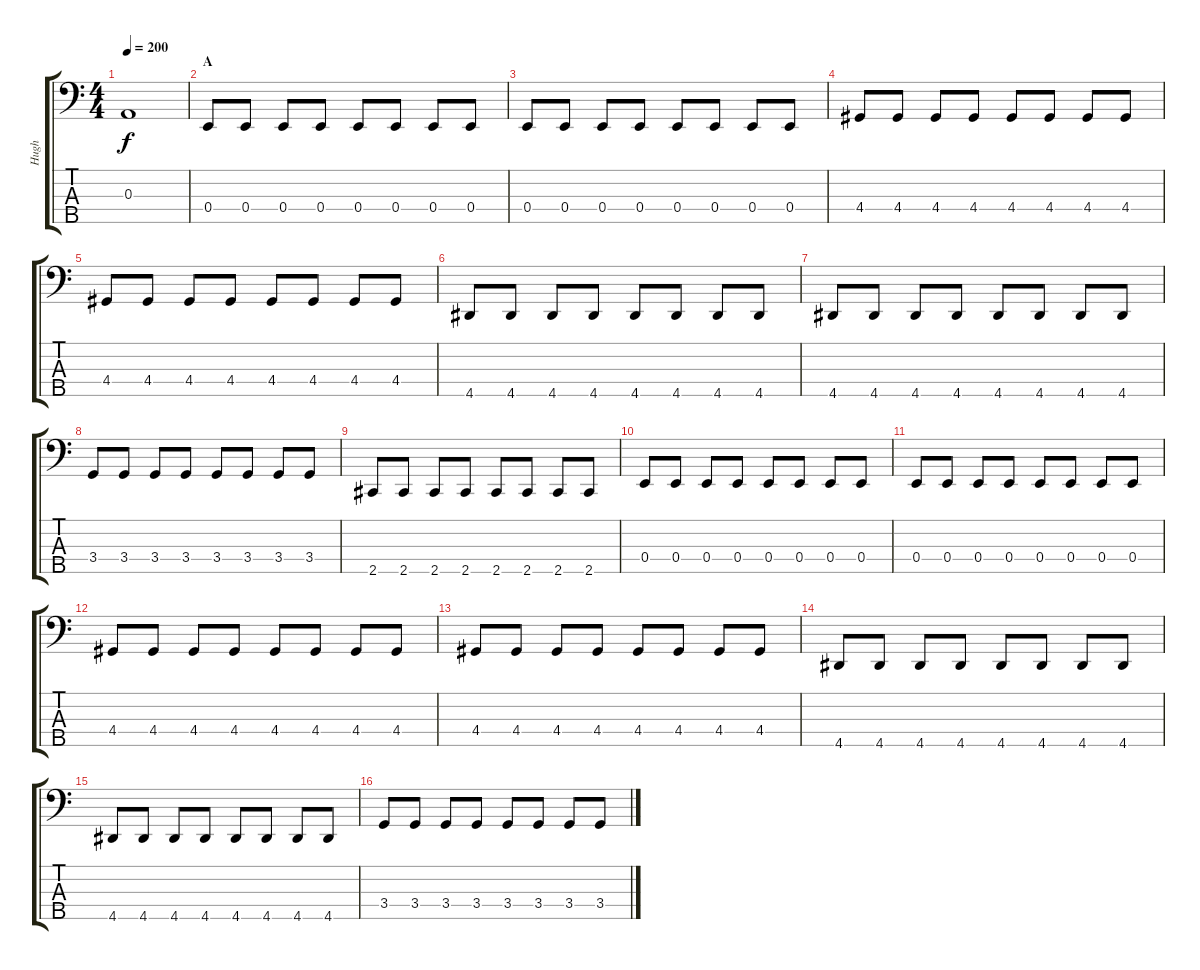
\track ("Hugh" "Hugh") {instrument electricbasspick}
\staff {score tabs}
\tuning (G2 D2 A1 E1 B0) {hide}
\ts (4 4)
\tempo 200
\clef f4
\ks c
0.3.1{dy f} |
\section ("" "A")
0.4.8 0.4.8 0.4.8 0.4.8 0.4.8 0.4.8 0.4.8 0.4.8 |
0.4.8 0.4.8 0.4.8 0.4.8 0.4.8 0.4.8 0.4.8 0.4.8 |
4.4.8 4.4.8 4.4.8 4.4.8 4.4.8 4.4.8 4.4.8 4.4.8 |
4.4.8 4.4.8 4.4.8 4.4.8 4.4.8 4.4.8 4.4.8 4.4.8 |
4.5.8 4.5.8 4.5.8 4.5.8 4.5.8 4.5.8 4.5.8 4.5.8 |
4.5.8 4.5.8 4.5.8 4.5.8 4.5.8 4.5.8 4.5.8 4.5.8 |
3.4.8 3.4.8 3.4.8 3.4.8 3.4.8 3.4.8 3.4.8 3.4.8 |
2.5.8 2.5.8 2.5.8 2.5.8 2.5.8 2.5.8 2.5.8 2.5.8 |
0.4.8 0.4.8 0.4.8 0.4.8 0.4.8 0.4.8 0.4.8 0.4.8 |
0.4.8 0.4.8 0.4.8 0.4.8 0.4.8 0.4.8 0.4.8 0.4.8 |
4.4.8 4.4.8 4.4.8 4.4.8 4.4.8 4.4.8 4.4.8 4.4.8 |
4.4.8 4.4.8 4.4.8 4.4.8 4.4.8 4.4.8 4.4.8 4.4.8 |
4.5.8 4.5.8 4.5.8 4.5.8 4.5.8 4.5.8 4.5.8 4.5.8 |
4.5.8 4.5.8 4.5.8 4.5.8 4.5.8 4.5.8 4.5.8 4.5.8 |
3.4.8 3.4.8 3.4.8 3.4.8 3.4.8 3.4.8 3.4.8 3.4.8
